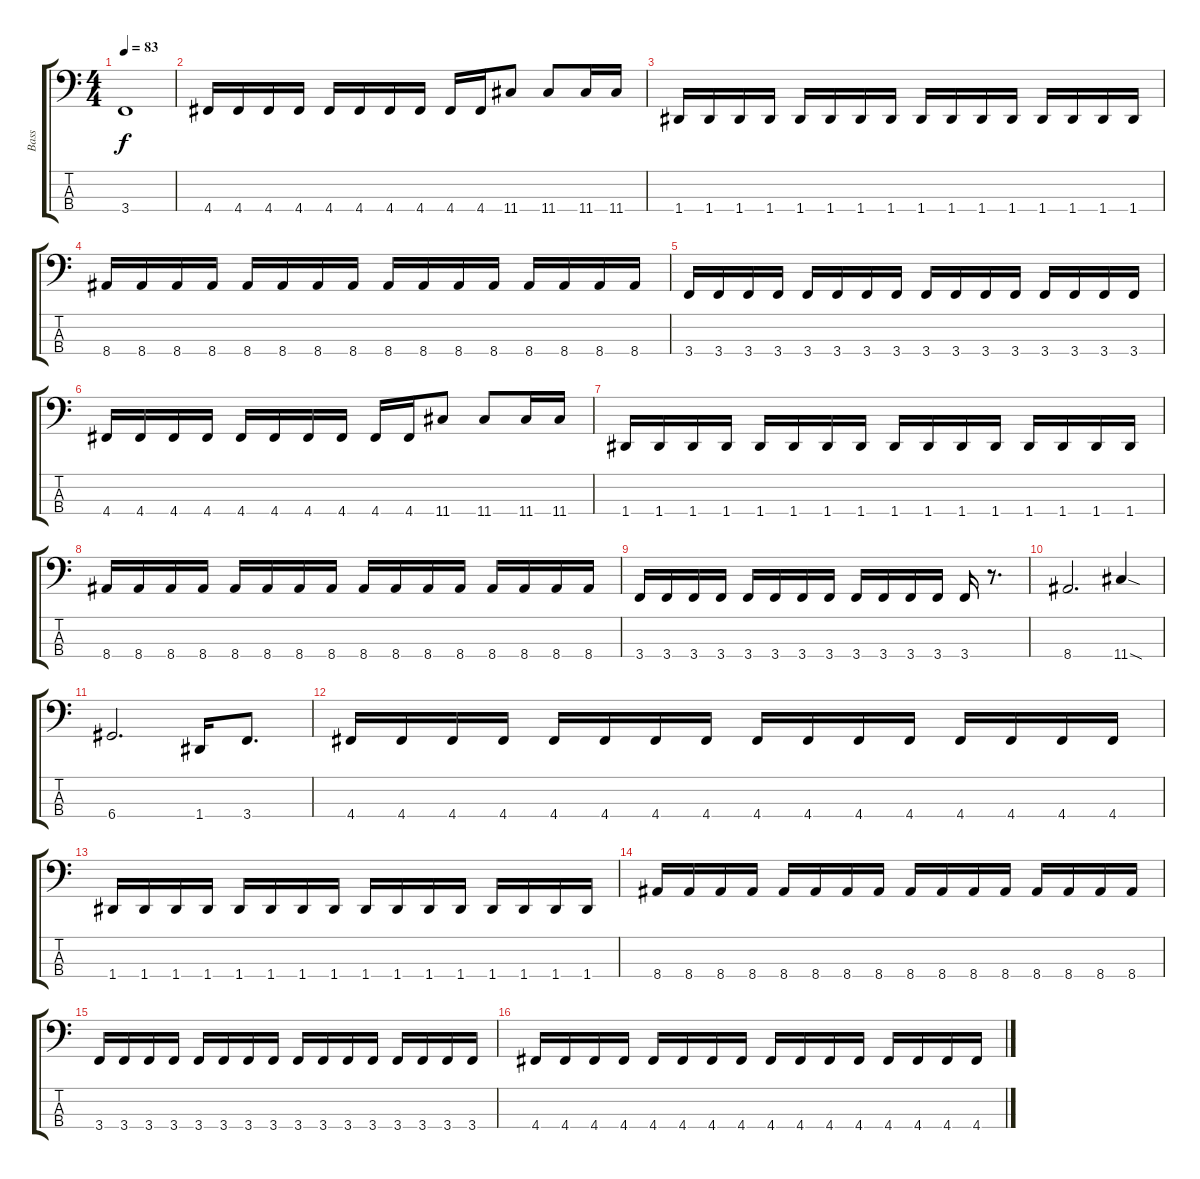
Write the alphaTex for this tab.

\track ("Bass" "Bass") {instrument electricbassfinger}
\staff {score tabs}
\tuning (G2 D2 A1 D1) {hide}
\ts (4 4)
\tempo 83
\clef f4
\ks c
3.4.1{dy f} |
4.4.16 4.4.16 4.4.16 4.4.16 4.4.16 4.4.16 4.4.16 4.4.16 4.4.16 4.4.16 11.4.8 11.4.8 11.4.16 11.4.16 |
1.4.16 1.4.16 1.4.16 1.4.16 1.4.16 1.4.16 1.4.16 1.4.16 1.4.16 1.4.16 1.4.16 1.4.16 1.4.16 1.4.16 1.4.16 1.4.16 |
8.4.16 8.4.16 8.4.16 8.4.16 8.4.16 8.4.16 8.4.16 8.4.16 8.4.16 8.4.16 8.4.16 8.4.16 8.4.16 8.4.16 8.4.16 8.4.16 |
3.4.16 3.4.16 3.4.16 3.4.16 3.4.16 3.4.16 3.4.16 3.4.16 3.4.16 3.4.16 3.4.16 3.4.16 3.4.16 3.4.16 3.4.16 3.4.16 |
4.4.16 4.4.16 4.4.16 4.4.16 4.4.16 4.4.16 4.4.16 4.4.16 4.4.16 4.4.16 11.4.8 11.4.8 11.4.16 11.4.16 |
1.4.16 1.4.16 1.4.16 1.4.16 1.4.16 1.4.16 1.4.16 1.4.16 1.4.16 1.4.16 1.4.16 1.4.16 1.4.16 1.4.16 1.4.16 1.4.16 |
8.4.16 8.4.16 8.4.16 8.4.16 8.4.16 8.4.16 8.4.16 8.4.16 8.4.16 8.4.16 8.4.16 8.4.16 8.4.16 8.4.16 8.4.16 8.4.16 |
3.4.16 3.4.16 3.4.16 3.4.16 3.4.16 3.4.16 3.4.16 3.4.16 3.4.16 3.4.16 3.4.16 3.4.16 3.4.16 r.8{d} |
8.4.2{d} 11.4{sod}.4 |
6.4.2{d} 1.4.16 3.4.8{d} |
4.4.16 4.4.16 4.4.16 4.4.16 4.4.16 4.4.16 4.4.16 4.4.16 4.4.16 4.4.16 4.4.16 4.4.16 4.4.16 4.4.16 4.4.16 4.4.16 |
1.4.16 1.4.16 1.4.16 1.4.16 1.4.16 1.4.16 1.4.16 1.4.16 1.4.16 1.4.16 1.4.16 1.4.16 1.4.16 1.4.16 1.4.16 1.4.16 |
8.4.16 8.4.16 8.4.16 8.4.16 8.4.16 8.4.16 8.4.16 8.4.16 8.4.16 8.4.16 8.4.16 8.4.16 8.4.16 8.4.16 8.4.16 8.4.16 |
3.4.16 3.4.16 3.4.16 3.4.16 3.4.16 3.4.16 3.4.16 3.4.16 3.4.16 3.4.16 3.4.16 3.4.16 3.4.16 3.4.16 3.4.16 3.4.16 |
4.4.16 4.4.16 4.4.16 4.4.16 4.4.16 4.4.16 4.4.16 4.4.16 4.4.16 4.4.16 4.4.16 4.4.16 4.4.16 4.4.16 4.4.16 4.4.16
